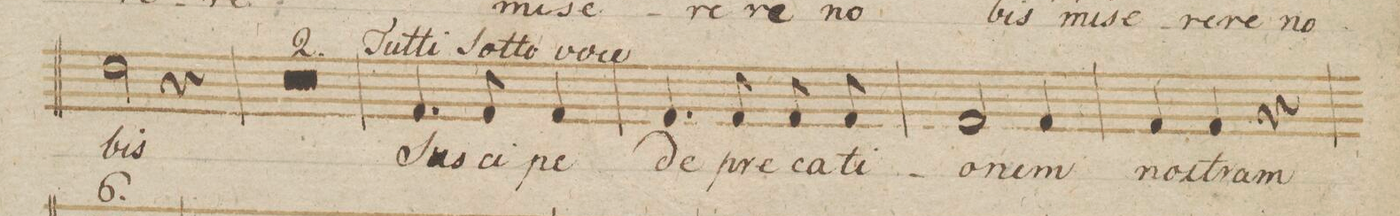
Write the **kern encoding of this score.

**kern	**text	**dynam
*I"Canto	*	*
*clefC1	*	*
*k[b-e-]	*	*
*met(c)	*	*
*M3/4	*	*
2b-\	-bis	.
4r	.	.
=90	=90	=90
1.r	.	.
=91	=91	=91
=92	=92	=92
4.d/	Sus-	.
8d/	-ci-	.
4d/	-pe	.
=93	=93	=93
4.d/	de-	.
8d/	-pre-	.
8d/	-ca-	.
8d/	-ti-	.
=94	=94	=94
2d/	-o-	.
4d/	-nem	.
=95	=95	=95
4d/	nos-	.
4d/	-tram	.
4r	.	.
=96	=96	=96
*-	*-	*-
